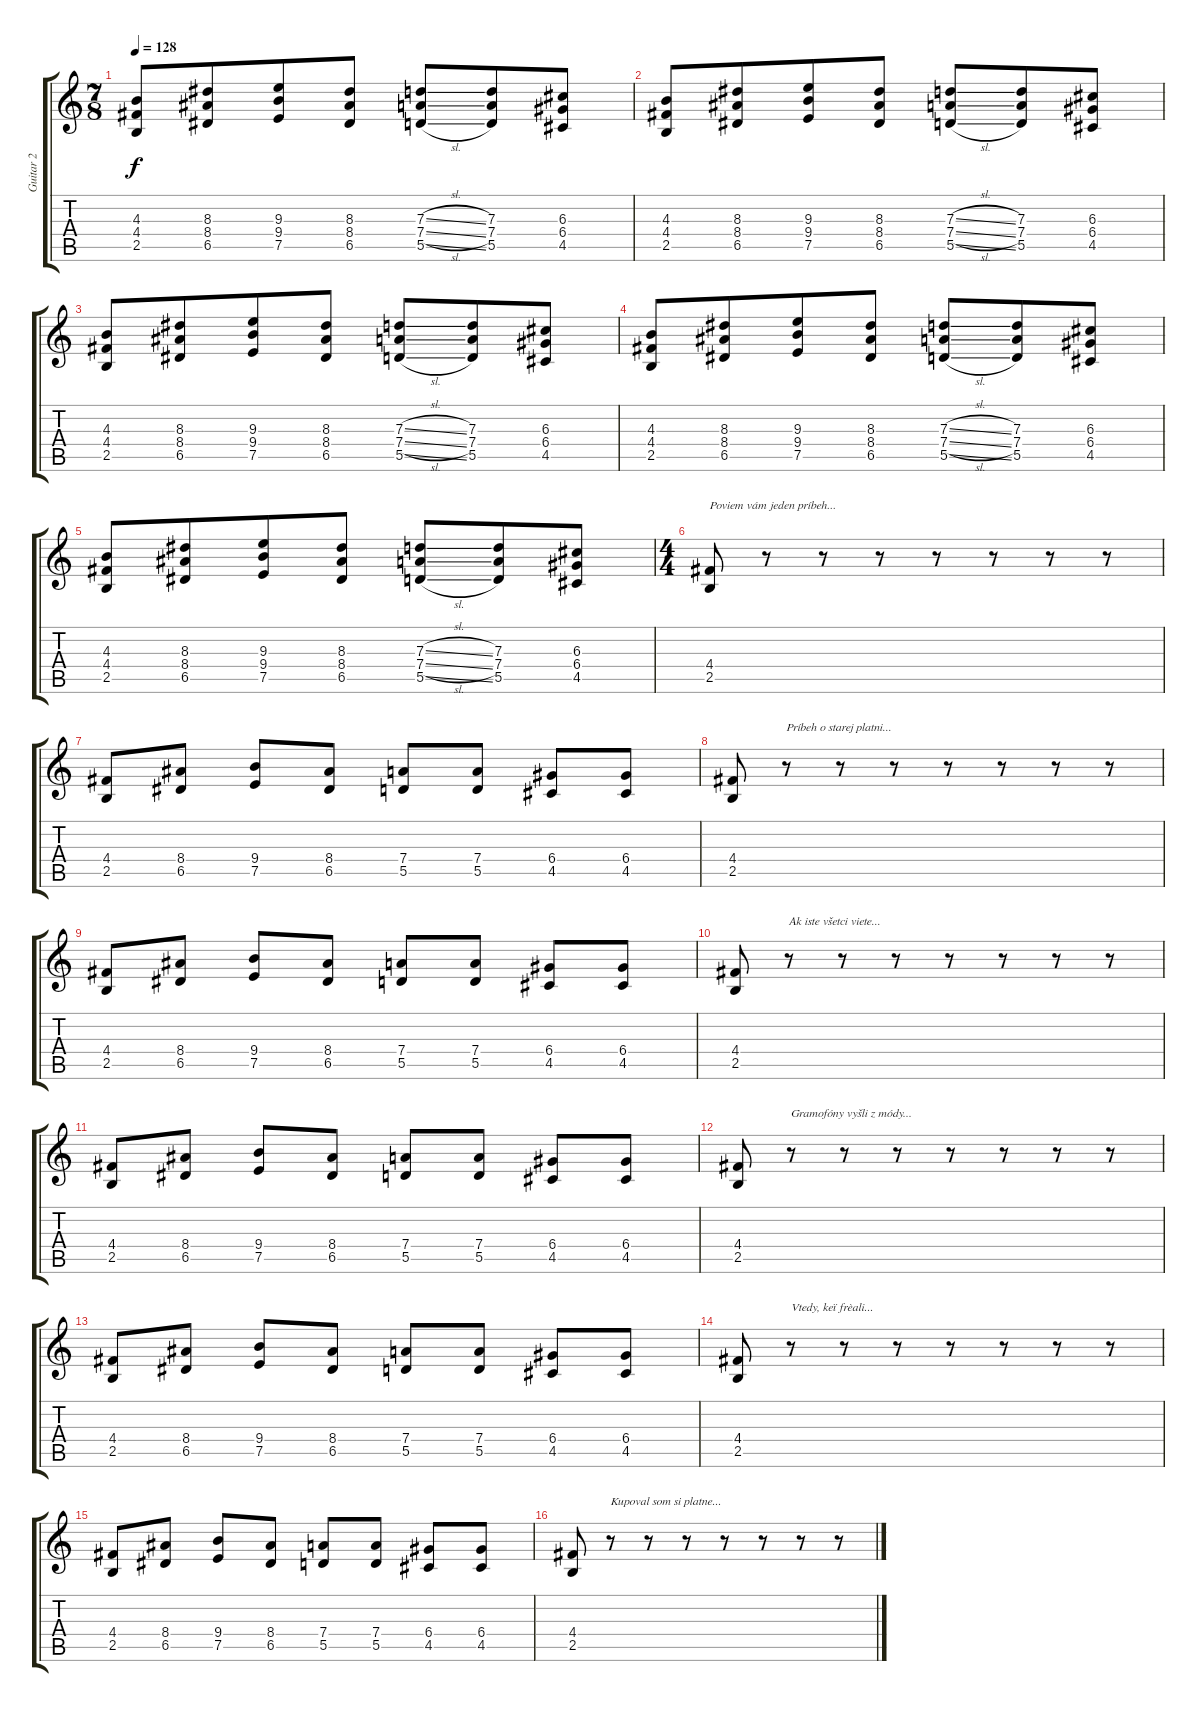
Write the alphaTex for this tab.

\track ("Guitar 2" "Guitar 2") {instrument distortionguitar}
\staff {score tabs}
\tuning (E4 B3 G3 D3 A2 E2) {hide}
\ts (7 8)
\tempo 128
\clef g2
\ks c
(4.3 4.4 2.5).8{dy f} (8.3 8.4 6.5).8 (9.3 9.4 7.5).8 (8.3 8.4 6.5).8 (7.3{sl} 7.4{sl} 5.5{sl}).8 (7.3 7.4 5.5).8 (6.3 6.4 4.5).8 |
(4.3 4.4 2.5).8 (8.3 8.4 6.5).8 (9.3 9.4 7.5).8 (8.3 8.4 6.5).8 (7.3{sl} 7.4{sl} 5.5{sl}).8 (7.3 7.4 5.5).8 (6.3 6.4 4.5).8 |
(4.3 4.4 2.5).8 (8.3 8.4 6.5).8 (9.3 9.4 7.5).8 (8.3 8.4 6.5).8 (7.3{sl} 7.4{sl} 5.5{sl}).8 (7.3 7.4 5.5).8 (6.3 6.4 4.5).8 |
(4.3 4.4 2.5).8 (8.3 8.4 6.5).8 (9.3 9.4 7.5).8 (8.3 8.4 6.5).8 (7.3{sl} 7.4{sl} 5.5{sl}).8 (7.3 7.4 5.5).8 (6.3 6.4 4.5).8 |
(4.3 4.4 2.5).8 (8.3 8.4 6.5).8 (9.3 9.4 7.5).8 (8.3 8.4 6.5).8 (7.3{sl} 7.4{sl} 5.5{sl}).8 (7.3 7.4 5.5).8 (6.3 6.4 4.5).8 |
\ts (4 4)
(4.4 2.5).8{txt "Poviem vám jeden príbeh..."} r.8 r.8 r.8 r.8 r.8 r.8 r.8 |
(4.4 2.5).8 (8.4 6.5).8 (9.4 7.5).8 (8.4 6.5).8 (7.4 5.5).8 (7.4 5.5).8 (6.4 4.5).8 (6.4 4.5).8 |
(4.4 2.5).8 r.8{txt "Príbeh o starej platni..."} r.8 r.8 r.8 r.8 r.8 r.8 |
(4.4 2.5).8 (8.4 6.5).8 (9.4 7.5).8 (8.4 6.5).8 (7.4 5.5).8 (7.4 5.5).8 (6.4 4.5).8 (6.4 4.5).8 |
(4.4 2.5).8 r.8{txt "Ak iste všetci viete..."} r.8 r.8 r.8 r.8 r.8 r.8 |
(4.4 2.5).8 (8.4 6.5).8 (9.4 7.5).8 (8.4 6.5).8 (7.4 5.5).8 (7.4 5.5).8 (6.4 4.5).8 (6.4 4.5).8 |
(4.4 2.5).8 r.8{txt "Gramofóny vyšli z módy..."} r.8 r.8 r.8 r.8 r.8 r.8 |
(4.4 2.5).8 (8.4 6.5).8 (9.4 7.5).8 (8.4 6.5).8 (7.4 5.5).8 (7.4 5.5).8 (6.4 4.5).8 (6.4 4.5).8 |
(4.4 2.5).8 r.8{txt "Vtedy, keï frèali..."} r.8 r.8 r.8 r.8 r.8 r.8 |
(4.4 2.5).8 (8.4 6.5).8 (9.4 7.5).8 (8.4 6.5).8 (7.4 5.5).8 (7.4 5.5).8 (6.4 4.5).8 (6.4 4.5).8 |
(4.4 2.5).8 r.8{txt "Kupoval som si platne..."} r.8 r.8 r.8 r.8 r.8 r.8
